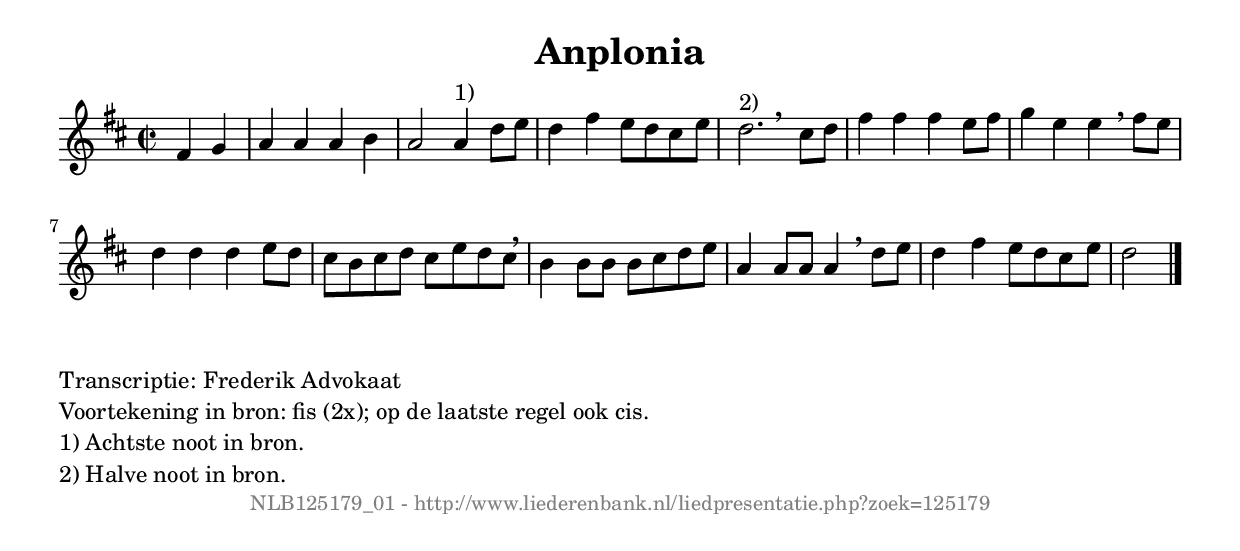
%
% produced by wce2krn 1.64 (7 June 2014)
%
\version"2.16"
#(append! paper-alist '(("long" . (cons (* 210 mm) (* 2000 mm)))))
#(set-default-paper-size "long")
sb = {\breathe}
mBreak = {\breathe }
bBreak = {\breathe }
x = {\once\override NoteHead #'style = #'cross }
gl=\glissando
itime={\override Staff.TimeSignature #'stencil = ##f }
ficta = {\once\set suggestAccidentals = ##t}
fine = {\once\override Score.RehearsalMark #'self-alignment-X = #1 \mark \markup {\italic{Fine}}}
dc = {\once\override Score.RehearsalMark #'self-alignment-X = #1 \mark \markup {\italic{D.C.}}}
dcf = {\once\override Score.RehearsalMark #'self-alignment-X = #1 \mark \markup {\italic{D.C. al Fine}}}
dcc = {\once\override Score.RehearsalMark #'self-alignment-X = #1 \mark \markup {\italic{D.C. al Coda}}}
ds = {\once\override Score.RehearsalMark #'self-alignment-X = #1 \mark \markup {\italic{D.S.}}}
dsf = {\once\override Score.RehearsalMark #'self-alignment-X = #1 \mark \markup {\italic{D.S. al Fine}}}
dsc = {\once\override Score.RehearsalMark #'self-alignment-X = #1 \mark \markup {\italic{D.S. al Coda}}}
pv = {\set Score.repeatCommands = #'((volta "1"))}
sv = {\set Score.repeatCommands = #'((volta "2"))}
tv = {\set Score.repeatCommands = #'((volta "3"))}
qv = {\set Score.repeatCommands = #'((volta "4"))}
xv = {\set Score.repeatCommands = #'((volta #f))}
\header{ tagline = ""
title = "Anplonia"
}
\score {{
\key d \major
\relative g'
{
\set melismaBusyProperties = #'()
\partial 32*16
\time 2/2
\tempo 4=120
\override Score.MetronomeMark #'transparent = ##t
\override Score.RehearsalMark #'break-visibility = #(vector #t #t #f)
fis4 g | a a a b a2 a4^"1)" d8 e d4 fis e8 d cis e d2.^"2)" \bar ":|" \bBreak
cis8 d | fis4 fis fis e8 fis g4 e e \sb fis8 e d4 d d e8 d cis b cis d cis e d cis \mBreak \bar "|"
b4 b8 b b cis d e a,4 a8 a a4 \sb d8 e d4 fis e8 d cis e d2 \bar "|."
 }}
 \midi { }
 \layout {
            indent = 0.0\cm
}
}
\markup { \wordwrap-string #" 
Transcriptie: Frederik Advokaat

Voortekening in bron: fis (2x); op de laatste regel ook cis.

1) Achtste noot in bron.

2) Halve noot in bron.
"}
\markup { \vspace #0 } \markup { \with-color #grey \fill-line { \center-column { \smaller "NLB125179_01 - http://www.liederenbank.nl/liedpresentatie.php?zoek=125179" } } }
